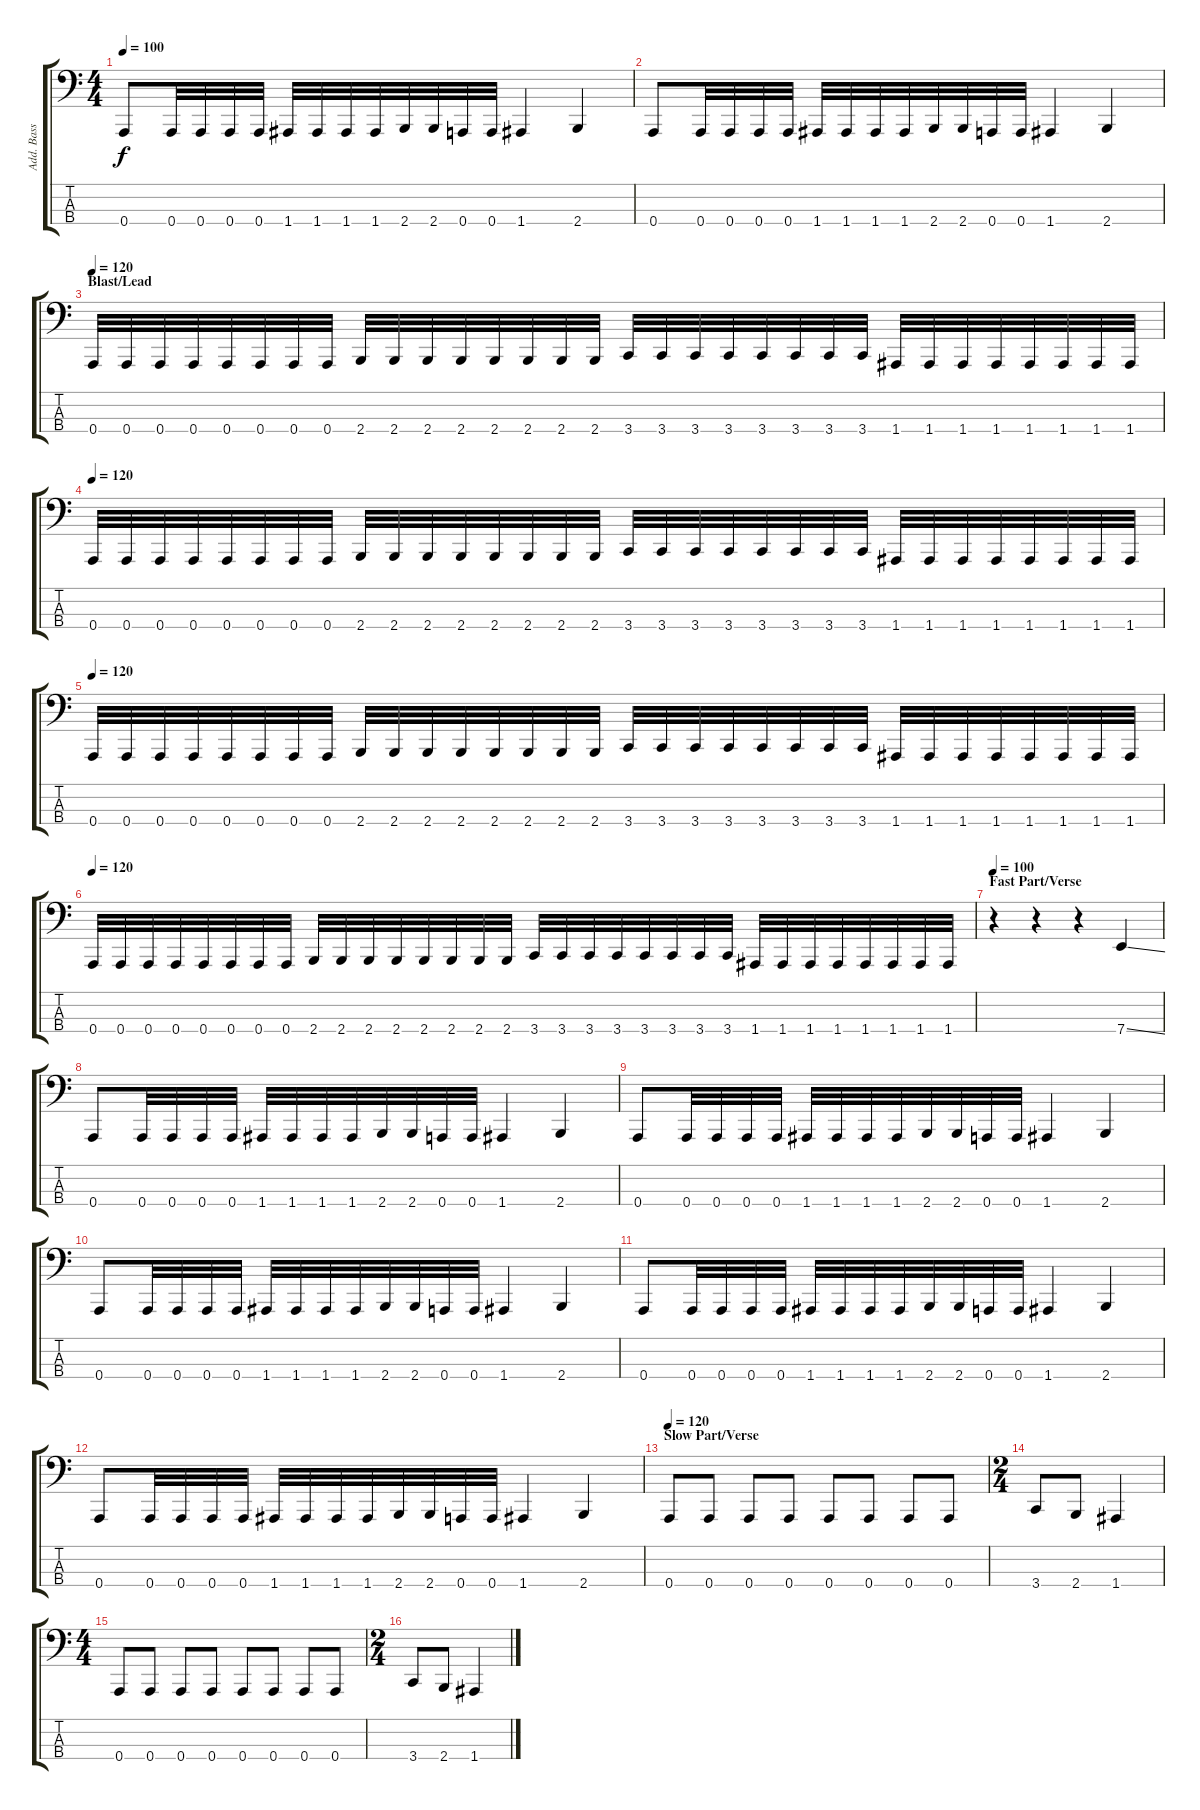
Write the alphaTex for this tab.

\track ("Add. Bass" "Add. Bass") {instrument acousticbass}
\staff {score tabs}
\tuning (C2 G1 D1 A0) {hide}
\ts (4 4)
\tempo 100
\clef f4
\ks c
0.4.8{dy f} 0.4.32 0.4.32 0.4.32 0.4.32 1.4.32 1.4.32 1.4.32 1.4.32 2.4.32 2.4.32 0.4.32 0.4.32 1.4.4 2.4.4 |
0.4.8 0.4.32 0.4.32 0.4.32 0.4.32 1.4.32 1.4.32 1.4.32 1.4.32 2.4.32 2.4.32 0.4.32 0.4.32 1.4.4 2.4.4 |
\section ("" "Blast/Lead")
\tempo 120
0.4.32 0.4.32 0.4.32 0.4.32 0.4.32 0.4.32 0.4.32 0.4.32 2.4.32 2.4.32 2.4.32 2.4.32 2.4.32 2.4.32 2.4.32 2.4.32 3.4.32 3.4.32 3.4.32 3.4.32 3.4.32 3.4.32 3.4.32 3.4.32 1.4.32 1.4.32 1.4.32 1.4.32 1.4.32 1.4.32 1.4.32 1.4.32 |
\tempo 120
0.4.32 0.4.32 0.4.32 0.4.32 0.4.32 0.4.32 0.4.32 0.4.32 2.4.32 2.4.32 2.4.32 2.4.32 2.4.32 2.4.32 2.4.32 2.4.32 3.4.32 3.4.32 3.4.32 3.4.32 3.4.32 3.4.32 3.4.32 3.4.32 1.4.32 1.4.32 1.4.32 1.4.32 1.4.32 1.4.32 1.4.32 1.4.32 |
\tempo 120
0.4.32 0.4.32 0.4.32 0.4.32 0.4.32 0.4.32 0.4.32 0.4.32 2.4.32 2.4.32 2.4.32 2.4.32 2.4.32 2.4.32 2.4.32 2.4.32 3.4.32 3.4.32 3.4.32 3.4.32 3.4.32 3.4.32 3.4.32 3.4.32 1.4.32 1.4.32 1.4.32 1.4.32 1.4.32 1.4.32 1.4.32 1.4.32 |
\tempo 120
0.4.32 0.4.32 0.4.32 0.4.32 0.4.32 0.4.32 0.4.32 0.4.32 2.4.32 2.4.32 2.4.32 2.4.32 2.4.32 2.4.32 2.4.32 2.4.32 3.4.32 3.4.32 3.4.32 3.4.32 3.4.32 3.4.32 3.4.32 3.4.32 1.4.32 1.4.32 1.4.32 1.4.32 1.4.32 1.4.32 1.4.32 1.4.32 |
\section ("" "Fast Part/Verse")
\tempo 100
r.4 r.4 r.4 7.4{ss}.4 |
0.4.8 0.4.32 0.4.32 0.4.32 0.4.32 1.4.32 1.4.32 1.4.32 1.4.32 2.4.32 2.4.32 0.4.32 0.4.32 1.4.4 2.4.4 |
0.4.8 0.4.32 0.4.32 0.4.32 0.4.32 1.4.32 1.4.32 1.4.32 1.4.32 2.4.32 2.4.32 0.4.32 0.4.32 1.4.4 2.4.4 |
0.4.8 0.4.32 0.4.32 0.4.32 0.4.32 1.4.32 1.4.32 1.4.32 1.4.32 2.4.32 2.4.32 0.4.32 0.4.32 1.4.4 2.4.4 |
0.4.8 0.4.32 0.4.32 0.4.32 0.4.32 1.4.32 1.4.32 1.4.32 1.4.32 2.4.32 2.4.32 0.4.32 0.4.32 1.4.4 2.4.4 |
0.4.8 0.4.32 0.4.32 0.4.32 0.4.32 1.4.32 1.4.32 1.4.32 1.4.32 2.4.32 2.4.32 0.4.32 0.4.32 1.4.4 2.4.4 |
\section ("" "Slow Part/Verse")
\tempo 120
0.4.8 0.4.8 0.4.8 0.4.8 0.4.8 0.4.8 0.4.8 0.4.8 |
\ts (2 4)
3.4.8 2.4.8 1.4.4 |
\ts (4 4)
0.4.8 0.4.8 0.4.8 0.4.8 0.4.8 0.4.8 0.4.8 0.4.8 |
\ts (2 4)
3.4.8 2.4.8 1.4.4
